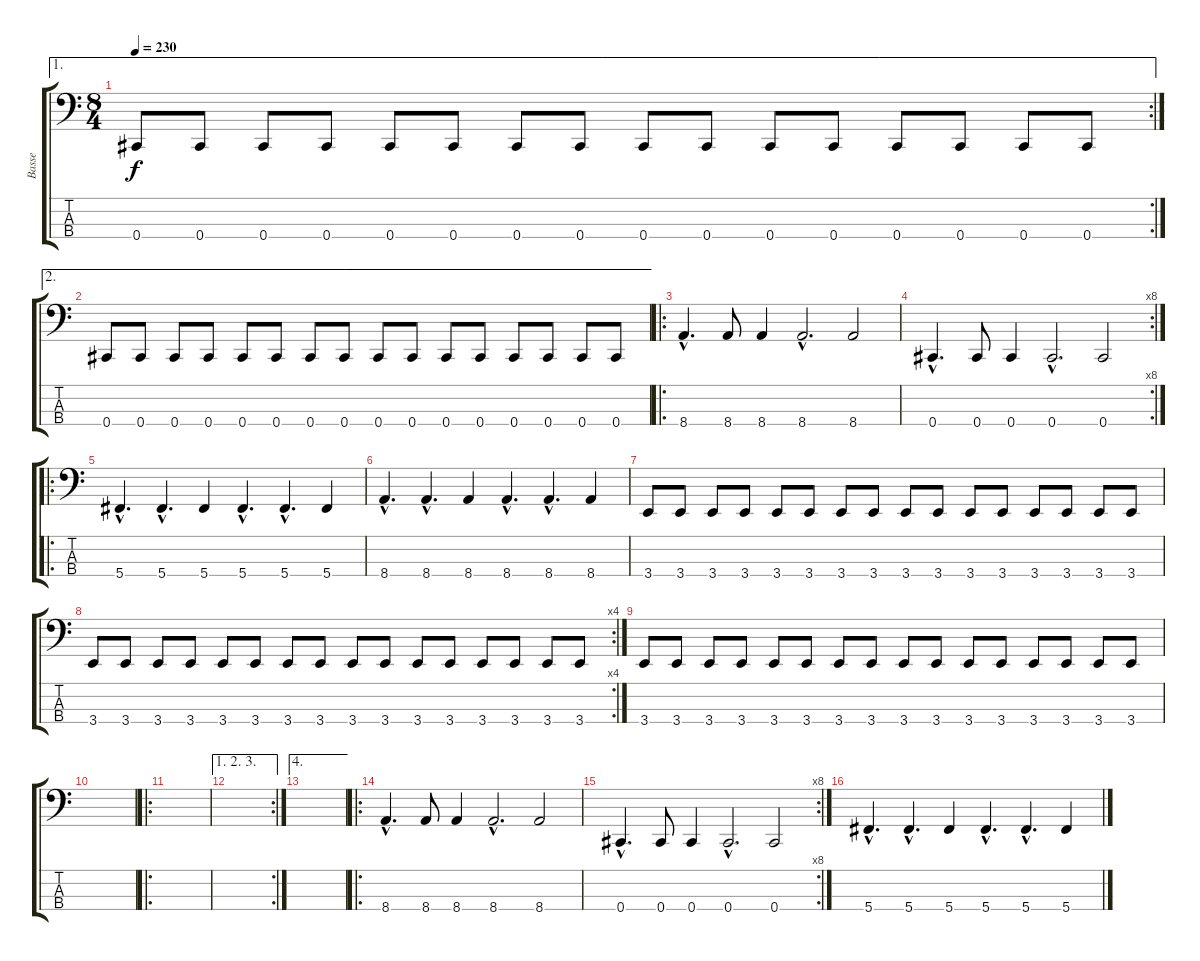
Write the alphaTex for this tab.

\track ("Basse" "Basse") {instrument electricbassfinger}
\staff {score tabs}
\tuning (Gb2 Db2 Ab1 Db1) {hide}
\ae 1
\rc 2
\ts (8 4)
\tempo 230
\clef f4
\ks c
0.4.8{dy f} 0.4.8 0.4.8 0.4.8 0.4.8 0.4.8 0.4.8 0.4.8 0.4.8 0.4.8 0.4.8 0.4.8 0.4.8 0.4.8 0.4.8 0.4.8 |
\ae 2
0.4.8 0.4.8 0.4.8 0.4.8 0.4.8 0.4.8 0.4.8 0.4.8 0.4.8 0.4.8 0.4.8 0.4.8 0.4.8 0.4.8 0.4.8 0.4.8 |
\ro
8.4{hac}.4{d} 8.4.8 8.4.4 8.4{hac}.2{d} 8.4.2 |
\rc 8
0.4{hac}.4{d} 0.4.8 0.4.4 0.4{hac}.2{d} 0.4.2 |
\ro
5.4{hac}.4{d} 5.4{hac}.4{d} 5.4.4 5.4{hac}.4{d} 5.4{hac}.4{d} 5.4.4 |
8.4{hac}.4{d} 8.4{hac}.4{d} 8.4.4 8.4{hac}.4{d} 8.4{hac}.4{d} 8.4.4 |
3.4.8 3.4.8 3.4.8 3.4.8 3.4.8 3.4.8 3.4.8 3.4.8 3.4.8 3.4.8 3.4.8 3.4.8 3.4.8 3.4.8 3.4.8 3.4.8 |
\rc 4
3.4.8 3.4.8 3.4.8 3.4.8 3.4.8 3.4.8 3.4.8 3.4.8 3.4.8 3.4.8 3.4.8 3.4.8 3.4.8 3.4.8 3.4.8 3.4.8 |
3.4.8 3.4.8 3.4.8 3.4.8 3.4.8 3.4.8 3.4.8 3.4.8 3.4.8 3.4.8 3.4.8 3.4.8 3.4.8 3.4.8 3.4.8 3.4.8 |
|
\ro
|
\ae (1 2 3)
\rc 2
|
\ae 4
|
\ro
8.4{hac}.4{d} 8.4.8 8.4.4 8.4{hac}.2{d} 8.4.2 |
\rc 8
0.4{hac}.4{d} 0.4.8 0.4.4 0.4{hac}.2{d} 0.4.2 |
5.4{hac}.4{d} 5.4{hac}.4{d} 5.4.4 5.4{hac}.4{d} 5.4{hac}.4{d} 5.4.4
